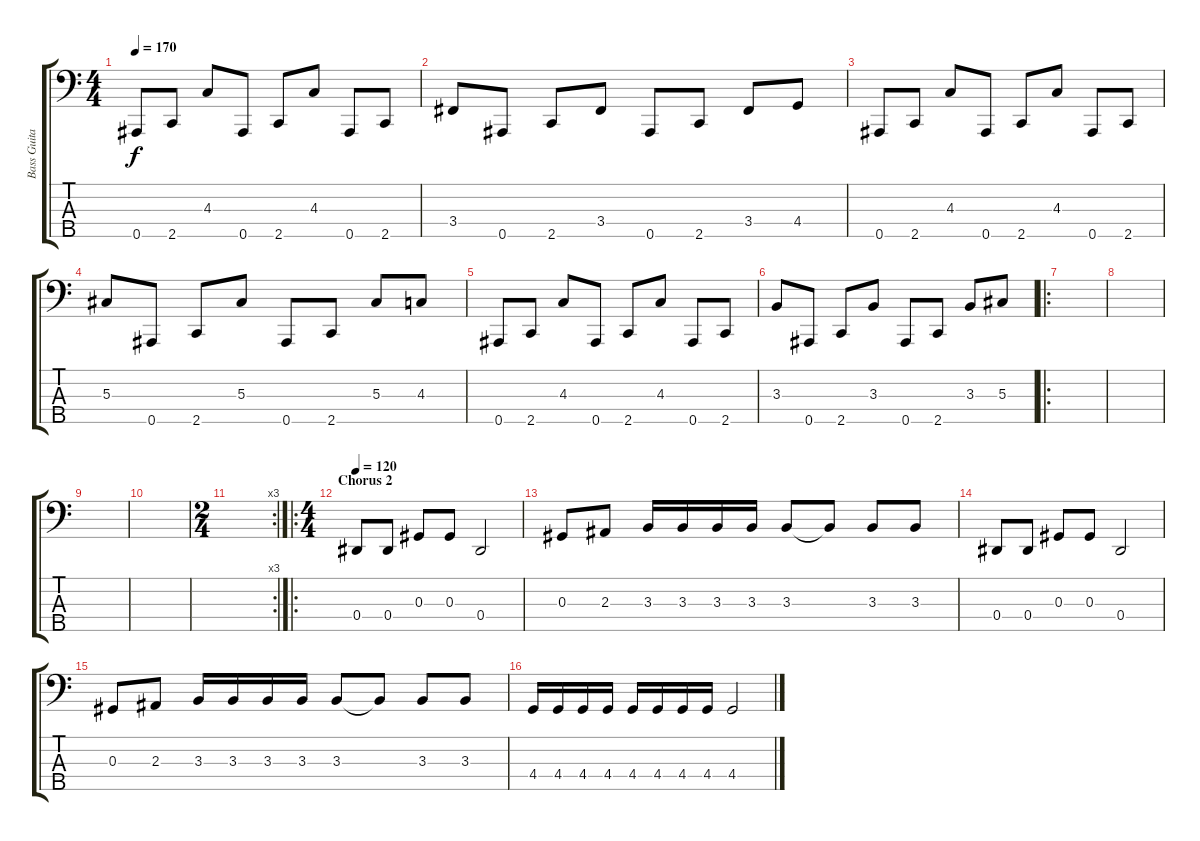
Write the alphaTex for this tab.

\track ("Bass Guitar" "Bass Guita") {instrument electricbassfinger}
\staff {score tabs}
\tuning (Gb2 Db2 Ab1 Eb1 Bb0) {hide}
\ts (4 4)
\tempo 170
\clef f4
\ks c
0.5.8{dy f} 2.5.8 4.3.8 0.5.8 2.5.8 4.3.8 0.5.8 2.5.8 |
3.4.8 0.5.8 2.5.8 3.4.8 0.5.8 2.5.8 3.4.8 4.4.8 |
0.5.8 2.5.8 4.3.8 0.5.8 2.5.8 4.3.8 0.5.8 2.5.8 |
5.3.8 0.5.8 2.5.8 5.3.8 0.5.8 2.5.8 5.3.8 4.3.8 |
0.5.8 2.5.8 4.3.8 0.5.8 2.5.8 4.3.8 0.5.8 2.5.8 |
3.3.8 0.5.8 2.5.8 3.3.8 0.5.8 2.5.8 3.3.8 5.3.8 |
\ro
|
|
|
|
\rc 3
\ts (2 4)
|
\ro
\ts (4 4)
\section ("" "Chorus 2")
\tempo 120
0.4.8 0.4.8 0.3.8 0.3.8 0.4.2 |
0.3.8 2.3.8 3.3.16 3.3.16 3.3.16 3.3.16 3.3.8 3.3{t}.8 3.3.8 3.3.8 |
0.4.8 0.4.8 0.3.8 0.3.8 0.4.2 |
0.3.8 2.3.8 3.3.16 3.3.16 3.3.16 3.3.16 3.3.8 3.3{t}.8 3.3.8 3.3.8 |
4.4.16 4.4.16 4.4.16 4.4.16 4.4.16 4.4.16 4.4.16 4.4.16 4.4.2
